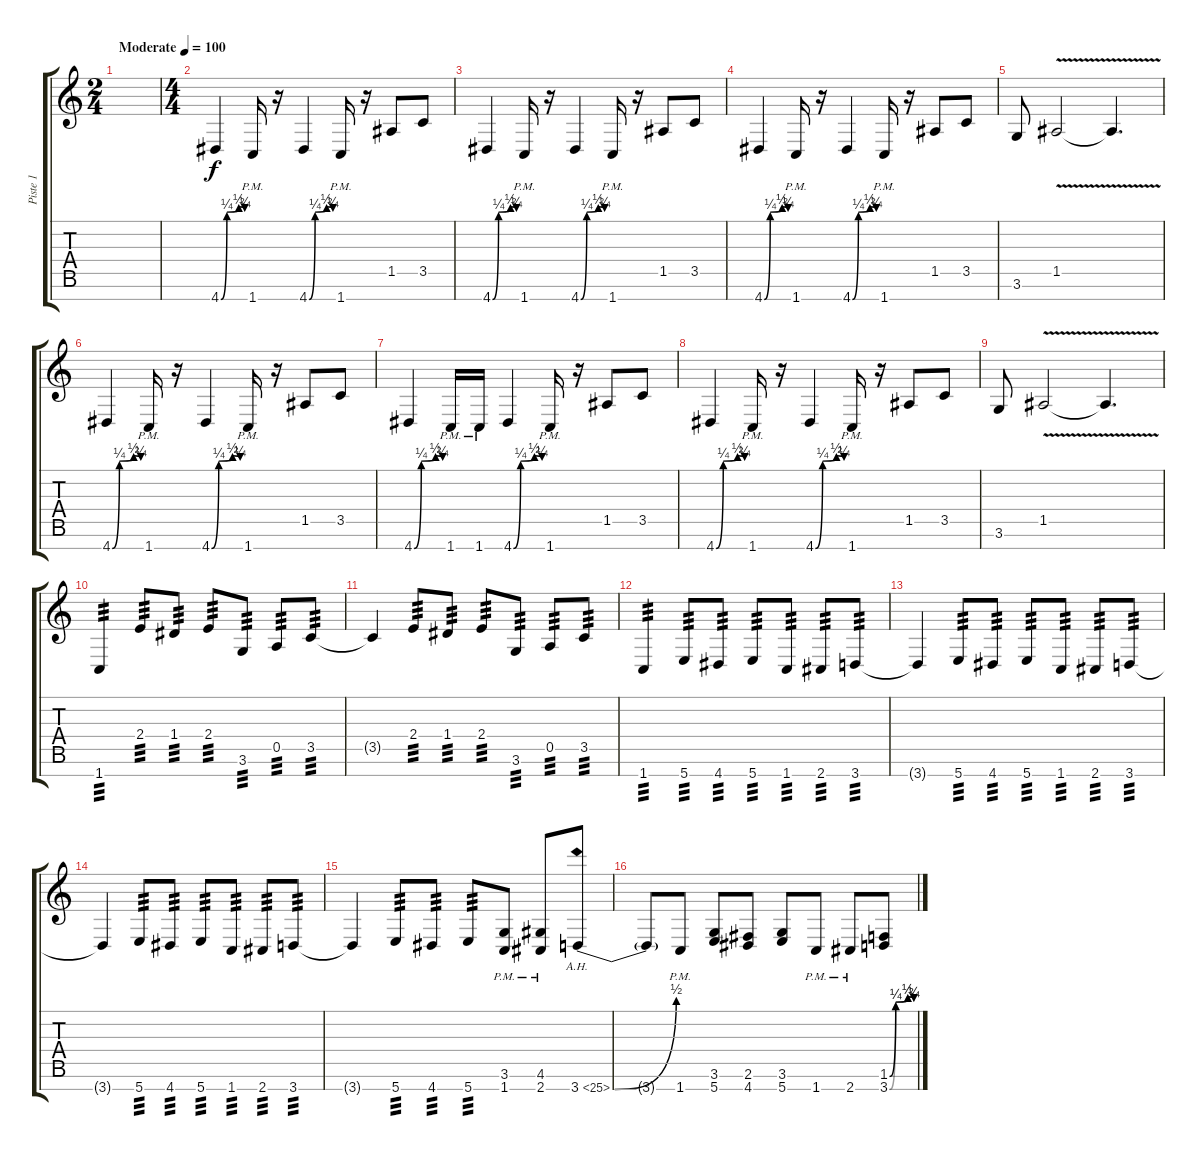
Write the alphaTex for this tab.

\track ("Piste 1" "Piste 1") {instrument distortionguitar}
\staff {score tabs}
\tuning (E4 B3 G3 D3 A2 E2 B1) {hide}
\ts (2 4)
\tempo (100 "Moderate")
\clef g2
\ks c
|
\ts (4 4)
4.7{be (custom 0 0 15 1 45 2 60 1)}.4 1.7{pm}.16 r.16 4.7{be (custom 0 0 15 1 44 2 60 1)}.4 1.7{pm}.16 r.16 1.5.8 3.5.8 |
4.7{be (custom 0 0 15 1 45 2 60 1)}.4 1.7{pm}.16 r.16 4.7{be (custom 0 0 15 1 44 2 60 1)}.4 1.7{pm}.16 r.16 1.5.8 3.5.8 |
4.7{be (custom 0 0 15 1 45 2 60 1)}.4 1.7{pm}.16 r.16 4.7{be (custom 0 0 15 1 44 2 60 1)}.4 1.7{pm}.16 r.16 1.5.8 3.5.8 |
3.6.8 1.5{v}.2 1.5{t}.4{d} |
4.7{be (custom 0 0 15 1 45 2 60 1)}.4 1.7{pm}.16 r.16 4.7{be (custom 0 0 15 1 44 2 60 1)}.4 1.7{pm}.16 r.16 1.5.8 3.5.8 |
4.7{be (custom 0 0 15 1 45 2 60 1)}.4 1.7{pm}.16 1.7{pm}.16 4.7{be (custom 0 0 15 1 44 2 60 1)}.4 1.7{pm}.16 r.16 1.5.8 3.5.8 |
4.7{be (custom 0 0 15 1 45 2 60 1)}.4 1.7{pm}.16 r.16 4.7{be (custom 0 0 15 1 44 2 60 1)}.4 1.7{pm}.16 r.16 1.5.8 3.5.8 |
3.6.8 1.5{v}.2 1.5{t}.4{d} |
1.7.4{tp 3} 2.4.8{tp 3} 1.4.8{tp 3} 2.4.8{tp 3} 3.6.8{tp 3} 0.5.8{tp 3} 3.5.8{tp 3} |
3.5{t}.4 2.4.8{tp 3} 1.4.8{tp 3} 2.4.8{tp 3} 3.6.8{tp 3} 0.5.8{tp 3} 3.5.8{tp 3} |
1.7.4{tp 3} 5.7.8{tp 3} 4.7.8{tp 3} 5.7.8{tp 3} 1.7.8{tp 3} 2.7.8{tp 3} 3.7.8{tp 3} |
3.7{t}.4 5.7.8{tp 3} 4.7.8{tp 3} 5.7.8{tp 3} 1.7.8{tp 3} 2.7.8{tp 3} 3.7.8{tp 3} |
3.7{t}.4 5.7.8{tp 3} 4.7.8{tp 3} 5.7.8{tp 3} 1.7.8{tp 3} 2.7.8{tp 3} 3.7.8{tp 3} |
3.7{t}.4 5.7.8{tp 3} 4.7.8{tp 3} 5.7.8{tp 3} (3.6{pm} 1.7{pm}).8 (4.6{pm} 2.7{pm}).8 3.7{be (bend 0 0 60 2) ah 22}.8 |
3.7{t}.8 1.7{pm}.8 (3.6 5.7).8 (2.6 4.7).8 (3.6 5.7).8 1.7{pm}.8 2.7{pm}.8 (1.6{be (custom 0 0 15 1 45 2 60 1)} 3.7{be (custom 0 0 15 1 45 2 60 1)}).8
